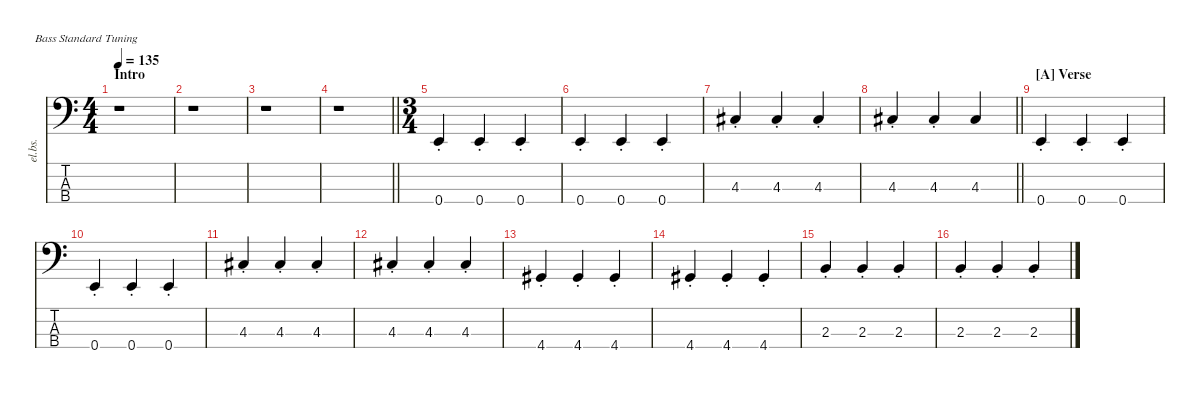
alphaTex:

\defaultSystemsLayout 4
\hideDynamics
\bracketExtendMode nobrackets
\track ("Electric Bass" "el.bs.") {mute instrument electricbassfinger}
\staff {score tabs}
\tuning (G2 D2 A1 E1)
\ts (4 4)
\section ("" "Intro")
\tempo 135
\clef f4
\ks c
r.1{dy mf instrument electricbassfinger beam Down} |
r.1{beam Down} |
r.1{beam Down} |
\barLineRight lightlight
r.1{beam Down} |
\ts (3 4)
\beaming (8 2 2 2)
0.4{st}.4{beam Up} 0.4{st}.4{beam Up} 0.4{st}.4{beam Up} |
0.4{st}.4{beam Up} 0.4{st}.4{beam Up} 0.4{st}.4{beam Up} |
4.3{st acc #}.4{beam Up} 4.3{st acc #}.4{beam Up} 4.3{st acc #}.4{beam Up} |
\barLineRight lightlight
4.3{st acc #}.4{beam Up} 4.3{st acc #}.4{beam Up} 4.3{acc #}.4{beam Up} |
\section ("A" "Verse")
0.4{st}.4{beam Up} 0.4{st}.4{beam Up} 0.4{st}.4{beam Up} |
0.4{st}.4{beam Up} 0.4{st}.4{beam Up} 0.4{st}.4{beam Up} |
4.3{st acc #}.4{beam Up} 4.3{st acc #}.4{beam Up} 4.3{st acc #}.4{beam Up} |
4.3{st acc #}.4{beam Up} 4.3{st acc #}.4{beam Up} 4.3{st acc #}.4{beam Up} |
4.4{st acc #}.4{beam Up} 4.4{st acc #}.4{beam Up} 4.4{st acc #}.4{beam Up} |
4.4{st acc #}.4{beam Up} 4.4{st acc #}.4{beam Up} 4.4{st acc #}.4{beam Up} |
2.3{st}.4{beam Up} 2.3{st}.4{beam Up} 2.3{st}.4{beam Up} |
2.3{st}.4{beam Up} 2.3{st}.4{beam Up} 2.3{st}.4{beam Up}
